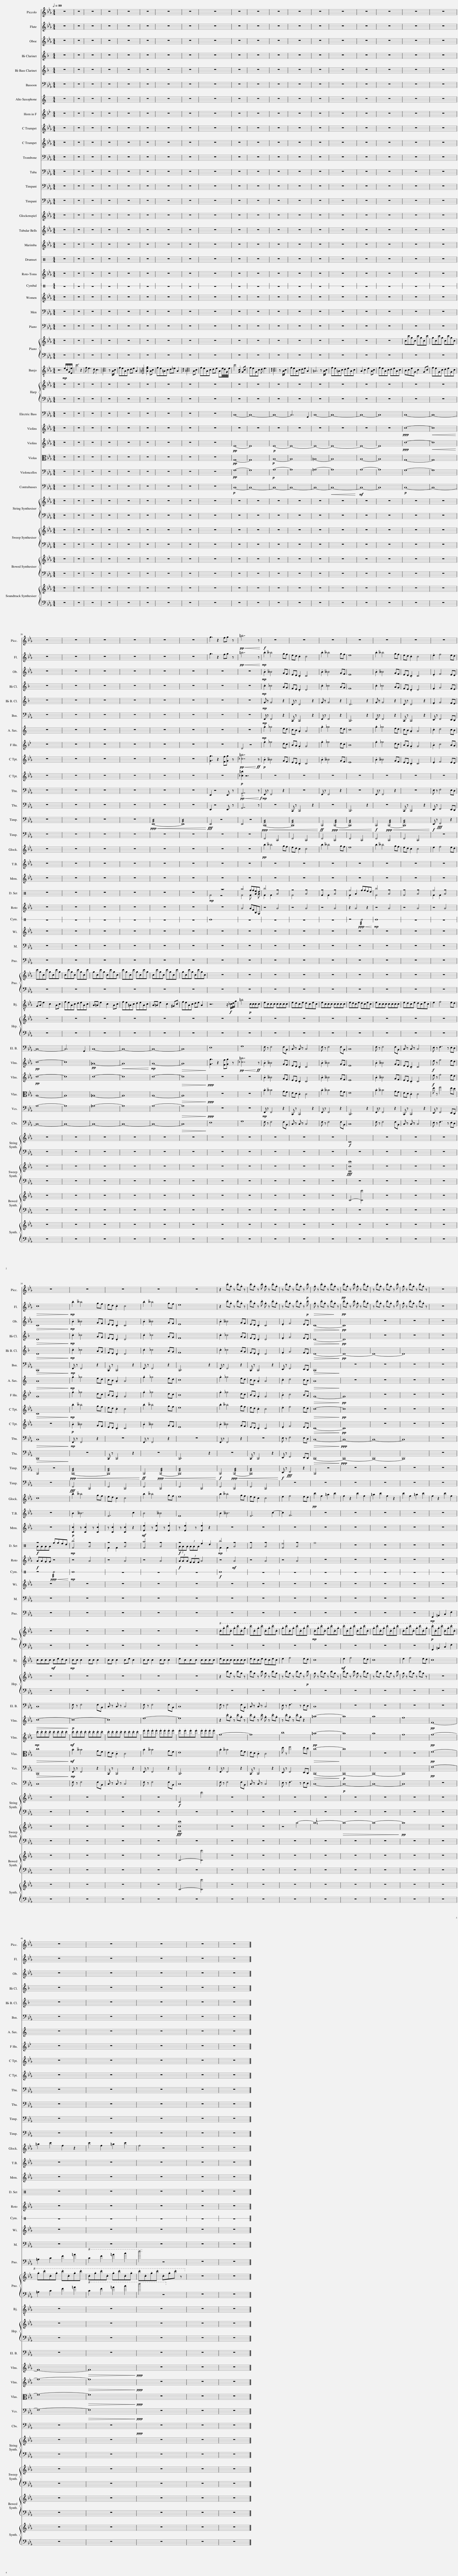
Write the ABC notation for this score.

X:1
%%score 1 2 3 4 5 6 7 8 9 10 11 12 13 14 15 16 17 ( 18 19 ) 20 21 22 { 23 | 24 } 25 26 27 28 29 30 31 32 33 34 35 36
L:1/8
Q:1/2=80
M:4/4
I:linebreak $
K:Eb
V:1 treble transpose=12
V:2 treble
V:3 treble
V:4 treble transpose=-2
V:5 treble transpose=-14
V:6 bass
V:7 treble transpose=-9
V:8 treble transpose=-7
V:9 treble
V:10 treble
V:11 bass
V:12 bass
V:13 bass
V:14 bass
V:15 treble transpose=24
V:16 treble
V:17 treble
V:18 perc
K:none
V:19 perc
K:none
V:20 treble
V:21 perc stafflines=1
K:none
V:22 bass
V:23 treble
V:24 bass
V:25 treble-8
V:26 treble
V:27 bass transpose=-12
V:28 treble
V:29 treble
V:30 alto
V:31 bass
V:32 bass transpose=-12
V:33 treble
V:34 treble
V:35 treble
V:36 treble
V:1
 z8 | z8 | z8 | z8 | z8 | %5
 z8 | z8 | z8 | z8 | z8 | %10
 z8 | z8 | z8 | z8 | z8 | %15
 z8 | z8 | z8 | z8 |$ z8 | %20
 z8 | z8 | z8 | z8 | z8 | %25
 g3 z2 fg z |!pp!!<(! =b7 z!<)! |!f! z8 | z8 | z8 | %30
 z8 | z8 | z8 | z8 |$ z8 | %35
 z8 | z8 | z8 | z8 | z2 .c'.g z .c'.g z | %40
 .c'.g z .c' .g z .c'.g | z .c'.g z .c'.g z!p! .c' | .g z .c'.g z .c'.g z |!pp! .c'.g z .c' .g z .c'.g | z .c'.g z .c'.g z .c' | %45
 .g z .c'.g z .c'.g z | z8 |$ z8 | z8 | z8 | %50
 z8 | z8 |] %52
V:2
 z8 | z8 | z8 | z8 | z8 | %5
 z8 | z8 | z8 | z8 | z8 | %10
 z8 | z8 | z8 | z8 | z8 | %15
 z8 | z8 | z8 | z8 |$ z8 | %20
 z8 | z8 | z8 | z8 | z8 | %25
 g3 z2 fg z |!pp!!<(! =b7 z!<)! |!mp! .b2 __b4 gf | ed .c2 c4 | .b2 __b4 gf | %30
 e8 | .b2 __b4 gf | ed .c2 c4 | .e2 f4 ed |$!>(! c8!>)! | %35
!mp! .b2 __b4 gf | ed .c2 c4 | .b2 __b4 gf | e8 | z2 .c'.g z .c'.g z | %40
 .c'.g z .c' .g z .c'.g | z .c'.g z .c'.g z!p! .c' |!>(! .g z .c'.g z .c'.g!>)! z | .c'!pp!.g z .c' .g z .c'.g | z .c'.g z .c'.g z .c' | %45
 .g z .c'.g z .c'.g z | z8 |$ z8 | z8 | z8 | %50
 z8 | z8 |] %52
V:3
 z8 | z8 | z8 | z8 | z8 | %5
 z8 | z8 | z8 | z8 | z8 | %10
 z8 | z8 | z8 | z8 | z8 | %15
 z8 | z8 | z8 | z8 |$ z8 | %20
 z8 | z8 | z8 | z8 | z8 | %25
 z8 | z8 |!mp! .B2 __B4 GF | ED .C2 C4 | .B2 __B4 GF | %30
 E8 | .B2 __B4 GF | ED .C2 C4 | .E2 F4 ED |$!>(! C8!>)! | %35
!mp! .B2 __B4 GF | ED .C2 C4 | .B2 __B4 GF | E8 | .B2 __B4 GF | %40
 ED .C2 C4 | .E2 F4 ED |!>(! C8-!>)! |!pp! C8 | z8 | %45
 z8 | z8 |$ z8 | z8 | z8 | %50
 z8 | z8 |] %52
V:4
[K:F] z8 | z8 | z8 | z8 | z8 | %5
 z8 | z8 | z8 | z8 | z8 | %10
 z8 | z8 | z8 | z8 | z8 | %15
 z8 | z8 | z8 | z8 |$ z8 | %20
 z8 | z8 | z8 | z8 | z8 | %25
 z8 | z8 |!mp! .c2 _c4 AG | FE .D2 D4 | .c2 _c4 AG | %30
 F8 | .c2 _c4 AG | FE .D2 D4 | .F2 G4 FE |$!>(! D8!>)! | %35
!mp! .c2 _c4 AG | FE .D2 D4 | .c2 _c4 AG | F8 | .c2 _c4 AG | %40
 FE .D2 D4 | .F2 G4 FE |!>(! D8-!>)! |!pp! D8 | z8 | %45
 z8 | z8 |$ z8 | z8 | z8 | %50
 z8 | z8 |] %52
V:5
[K:F] z8 | z8 | z8 | z8 | z8 | %5
 z8 | z8 | z8 | z8 | z8 | %10
 z8 | z8 | z8 | z8 | z8 | %15
 z8 | z8 | z8 | z8 |$ z8 | %20
 z8 | z8 | z8 | z8 | z8 | %25
 z8 | z8 |!mp! G z G4 z2 | D z D4 z2 | G z G4 z2 | %30
 D6 z2 | G z G4 z2 | D z D4 z2 | .F2 G4 FE |$!>(! D8!>)! | %35
!mp! .c2 _c4 AG | FE .D2 D4 | .c2 _c4 AG | F8 | .c2 _c4 AG | %40
 FE .D2 D4 | .F2 G4 FE |!>(! D8-!>)! |!pp! D8- | D8- | %45
 D8 | z8 |$ z8 | z8 | z8 | %50
 z8 | z8 |] %52
V:6
 z8 | z8 | z8 | z8 | z8 | %5
 z8 | z8 | z8 | z8 | z8 | %10
 z8 | z8 | z8 | z8 | z8 | %15
 z8 | z8 | z8 | z8 |$ z8 | %20
 z8 | z8 | z8 | z8 | z8 | %25
 z8 | z8 |!mp! F,, z F,,4 z2 | C,, z C,,4 z2 | F,, z F,,4 z2 | %30
 C,,6 z2 | F,, z F,,4 z2 | C,, z C,,4 z2 | E,, z F,,4 E,,D,, |$!>(! C,,8!>)! | %35
!mp! F,, z F,,4 z2 | C,, z C,,4 z2 | F,, z F,,4 z2 | C,,6 z2 | F,, z F,,4 z2 | %40
 C,, z C,,4 z2 | E,, z F,,4 E,,D,, |!>(! C,,8!>)! | z8 | z8 | %45
 z8 | z8 |$ z8 | z8 | z8 | %50
 z8 | z8 |] %52
V:7
[K:C] z8 | z8 | z8 | z8 | z8 | %5
 z8 | z8 | z8 | z8 | z8 | %10
 z8 | z8 | z8 | z8 | z8 | %15
 z8 | z8 | z8 | z8 |$ z8 | %20
 z8 | z8 | z8 | z8 | z8 | %25
 z8 | z8 |!mp! .g2 _g4 ed | cB .A2 A4 | .g2 _g4 ed | %30
 c8 | .g2 _g4 ed | cB .A2 A4 | .c2 d4 cB |$!>(! A8!>)! | %35
!mp! .g2 _g4 ed | cB .A2 A4 | .g2 _g4 ed | c8 | .g2 _g4 ed | %40
 cB .A2 A4 | .c2 d4 cB |!>(! A8!>)! | z8 | z8 | %45
 z8 | z8 |$ z8 | z8 | z8 | %50
 z8 | z8 |] %52
V:8
[K:Bb] z8 | z8 | z8 | z8 | z8 | %5
 z8 | z8 | z8 | z8 | z8 | %10
 z8 | z8 | z8 | z8 | z8 | %15
 z8 | z8 | z8 | z8 |$ z8 | %20
 z8 | z8 | z8 | z8 | z8 | %25
 z8 | D4 z4 | .f2 _f4 dc | BA .G2 G4 | .f2 _f4 dc | %30
 B8 | .f2 _f4 dc | BA .G2 G4 | .B2 c4 BA |$ G8 | %35
 .f2 _f4 dc | BA .G2 G4 | .f2 _f4 dc | B8 | .f2 _f4 dc | %40
 BA .G2 G4 | .B2 c4 BA |!>(! G8-!>)! |!pp! G8 | z8 | %45
 z8 | z8 |$ z8 | z8 | z8 | %50
 z8 | z8 |] %52
V:9
 z8 | z8 | z8 | z8 | z8 | %5
 z8 | z8 | z8 | z8 | z8 | %10
 z8 | z8 | z8 | z8 | z8 | %15
 z8 | z8 | z8 | z8 |$ z8 | %20
 z8 | z8 | z8 | z8 | z8 | %25
 [Gg]3 z2 [Ff][Gg] z |!pp!!<(! [_c=b]7!<)!!ff! z |!p! .B2 __B4 GF | ED .C2 C4 | .B2 __B4 GF | %30
 E8 | .B2 __B4 GF | ED .C2 C4 | .E2 F4 ED |$!>(! C8!>)! | %35
!mp! .b2 __b4 gf | ed .c2 c4 | .b2 __b4 gf | e8 | .b2 __b4 gf | %40
 ed .c2 c4 | .e2 f4 ed |!>(! c8-!>)! |!pp! c8 | z8 | %45
 z8 | z8 |$ z8 | z8 | z8 | %50
 z8 | z8 |] %52
V:10
 z8 | z8 | z8 | z8 | z8 | %5
 z8 | z8 | z8 | z8 | z8 | %10
 z8 | z8 | z8 | z8 | z8 | %15
 z8 | z8 | z8 | z8 |$ z8 | %20
 z8 | z8 | z8 | z8 | z8 | %25
 z8 |!p! [_c=b]2 z6 | z8 | z8 | z8 | %30
 z8 | z8 | z8 | z8 |$ z8 | %35
!p! .B2 __B4 GF | ED .C2 C4 | .B2 __B4 GF | E8 | .B2 __B4 GF | %40
 ED .C2 C4 | .E2 F4 ED |!>(! C8-!>)! |!pp! C8 | z8 | %45
 z8 | z8 |$ z8 | z8 | z8 | %50
 z8 | z8 |] %52
V:11
 z8 | z8 | z8 | z8 | z8 | %5
 z8 | z8 | z8 | z8 | z8 | %10
 z8 | z8 | z8 | z8 | z8 | %15
 z8 | z8 | z8 | z8 |$ z8 | %20
 z8 | z8 | z8 | z8 | z8 | %25
 E,,2 z4 E,, z |!pp!!<(! !>!G,,7!f! z!<)! |!mp! F,, z F,,4 z2 | z8 | F,, z F,,4 z2 | %30
 z8 | F,, z F,,4 z2 | z8 | E, z F,4 E,D, |$!>(! C,8!>)! | %35
!mp! F,, z F,,4 z2 | z8 | F,, z F,,4 z2 | z8 | F,, z F,,4 z2 | %40
 z8 | E, z F,4 E,D, |!>(! C,8-!>)! |!ppp! C,8- | C,8- | %45
 C,8 | z8 |$ z8 | z8 | z8 | %50
 z8 | z8 |] %52
V:12
 z8 | z8 | z8 | z8 | z8 | %5
 z8 | z8 | z8 | z8 | z8 | %10
 z8 | z8 | z8 | z8 | z8 | %15
 z8 | z8 | z8 | z8 |$ z8 | %20
 z8 | z8 | z8 | z8 | z8 | %25
 E,,2 z4 E,, z | G,,7 z | z8 | C,, z C,,4 z2 | z8 | %30
 C,,6 z2 | z8 | C,, z C,,4 z2 | E,, z F,,4 E,,D,, |$!>(! C,,8!>)! | %35
 z8 | C,, z C,,4 z2 | z8 | C,,6 z2 | z8 | %40
 C,, z C,,4 z2 | E,, z F,,4 E,,D,, |!>(! C,,8-!>)! |!ppp! C,,8- | C,,8- | %45
 C,,8 | z8 |$ z8 | z8 | z8 | %50
 z8 | z8 |] %52
V:13
 z8 | z8 | z8 | z8 | z8 | %5
 z8 | z8 | z8 | z8 | z8 | %10
 z8 | z8 | z8 | z8 | z8 | %15
 z8 | z8 | z8 | z8 |$ z8 | %20
 z8 | z8 | z8 |!ppp!!<(! !///!E,,8- | !///!E,,8!<)! | %25
!fff! E,,4 z4 | E,,4 z4 |!ppp!!<(! !///!C,,8- | !///!C,,8!<)! |!ff! C,,4!ppp!!<(! !///!C,,4- | %30
 !///!C,,8!<)! |!f! C,,4!ppp!!<(! !///!C,,4- | !///!C,,8!<)! |!f! E,, z!fff! F,,4 z2 |$ C,,4 z4 | %35
!ppp!!<(! !///!C,,8- | !///!C,,8!<)! |!ff! C,,4!ppp!!<(! !///!C,,4- | !///!C,,8!<)! |!f! C,,4!ppp!!<(! !///!C,,4- | %40
 !///!C,,8!<)! |!f! E,, z!fff! F,,4 z2 | C,,4 z4 | z8 | z8 | %45
 z8 | z8 |$ z8 | z8 | z8 | %50
 z8 | z8 |] %52
V:14
 z8 | z8 | z8 | z8 | z8 | %5
 z8 | z8 | z8 | z8 | z8 | %10
 z8 | z8 | z8 | z8 | z8 | %15
 z8 | z8 | z8 | z8 |$ z8 | %20
 z8 | z8 | z8 | z8 | z8 | %25
 z8 | z8 | F,,4 C,,4 | F,,4 C,,4 | F,,4 C,,4 | %30
 F,,4 C,,4 | F,,4 C,,4 | F,,4 C,,4 | z8 |$ z8 | %35
!fff! F,,4 C,,4 | F,,4 C,,4 | F,,4 C,,4 | F,,4 C,,4 | F,,4 C,,4 | %40
 F,,4 C,,4 | z8 | z8 | z8 | z8 | %45
 z8 | z8 |$ z8 | z8 | z8 | %50
 z8 | z8 |] %52
V:15
 z8 | z8 | z8 | z8 | z8 | %5
 z8 | z8 | z8 | z8 | z8 | %10
 z8 | z8 | z8 | z8 | z8 | %15
 z8 | z8 | z8 | z8 |$ z8 | %20
 z8 | z8 | z8 | z8 | z8 | %25
 z8 | z8 |!pp! b2 __b4 gf | ed c2 c4 | b2 __b4 gf | %30
 e8 | b2 __b4 gf | ed c2 c4 | e2 f4 ed |$ c8 | %35
 b2 __b4 gf | ed c2 c4 | b2 __b4 gf | e8 | b2 __b4 gf | %40
 ed c2 c4 | e2 f4 ed |!pp! c'2 f2 =a2 c'2 | f2 z2 c'2 f2 | =a2 c'2 f2 z2 | %45
 c'2 f2 =a2 c'2 | f2 z2 c'2 f2 |$ =a2 c'2 f2 z2 | c'2 f2 =a2 c'2 | f4 z4 | %50
 z8 | z8 |] %52
V:16
 z8 | z8 | z8 | z8 | z8 | %5
 z8 | z8 | z8 | z8 | z8 | %10
 z8 | z8 | z8 | z8 | z8 | %15
 z8 | z8 | z8 | z8 |$ z8 | %20
 z8 | z8 | z8 | z8 | z8 | %25
 z8 | z8 | z8 | z8 | z8 | %30
 z8 | z8 | z8 | z8 |$ z8 | %35
 B2 __B6 | E6 c2 | B4 __B4 | E8 | B2 __B6 | %40
 E6 c2- | c2 F6 | z8 | z8 | z8 | %45
 z8 | z8 |$ z8 | z8 | z8 | %50
 z8 | z8 |] %52
V:17
 z8 | z8 | z8 | z8 | z8 | %5
 z8 | z8 | z8 | z8 | z8 | %10
 z8 | z8 | z8 | z8 | z8 | %15
 z8 | z8 | z8 | z8 |$ z8 | %20
 z8 | z8 | z8 | z8 | z8 | %25
 z8 | z8 | z8 | z8 | z8 | %30
 z8 | z8 | z8 | z8 |$ z8 | %35
!p! [Cc]2 z [Cc]2 z [Cc]2 | z [Cc]2 z [Cc]2 z2 |!mf! [Ee]2 z [Ee]2 z [Ee]2 | z [Ee]2 z [Ee]2 z2 | z8 | %40
 z8 | z8 | z8 | z8 | z8 | %45
 z8 | z8 |$ z8 | z8 | z8 | %50
 z8 | z8 |] %52
V:18
[K:C] z8 | z8 | z8 | z8 | z8 | %5
 z8 | z8 | z8 | z8 | z8 | %10
 z8 | z8 | z8 | z8 | z8 | %15
 z8 | z8 | z8 | z8 |$ z8 | %20
 z8 | z8 | z8 | z8 | z8 | %25
!mp! z8 | ^a4 ff[Ae]d | ^b4 z4 | z4 z4 | z4 z4 | %30
 ^f4 ffed | ^b4 z4 | z4 z4 | ^f4 z4 |$!f! z4 ffed | %35
!mp! ^b4 z4 | z4 z4 | ^a4 z4 |!f! z4 e2 d2 |!mp! ^b4 z4 | %40
 z4 z4 | ^e4 z4 | ^f8 | z8 | z8 | %45
 z8 | z8 |$ z8 | z8 | z8 | %50
 z8 | z8 |] %52
V:19
[K:C] x8 | x8 | x8 | x8 | x8 | %5
 x8 | x8 | x8 | x8 | x8 | %10
 x8 | x8 | x8 | x8 | x8 | %15
 x8 | x8 | x8 | x8 |$ x8 | %20
 x8 | x8 | x8 | x8 | x8 | %25
 F4 z4 | F4 F x2 A | F2 F2 A4 | F4 A4 | F2 F2 A4 | %30
 F2 A2 x4 | F4 A4 | F4 A4 | F2 F2 A4 |$ AAAA x4 | %35
 F4 A4 | F2 F2 A4 | F4 A4 | (3AAA (3AAA x4 | F2 F2 A4 | %40
 F4 A4 | F4 A4 | x8 | x8 | x8 | %45
 x8 | x8 |$ x8 | x8 | x8 | %50
 x8 | x8 |] %52
V:20
 z8 | z8 | z8 | z8 | z8 | %5
 z8 | z8 | z8 | z8 | z8 | %10
 z8 | z8 | z8 | z8 | z8 | %15
 z8 | z8 | z8 | z8 |$ z8 | %20
 z8 | z8 | z8 | z8 | z8 | %25
 z8 | A4 AFB,G, | z4 A4 | z4 A4 | z4 A4 | %30
 z2 A4 z2 | z4 A4 | z4 A4 | z4 A4 |$!f! AAGG z4 | %35
 z4 A4 | z4 A4 | z4 A4 |!f! (3AAA (3FFF A4 | z4!mf! A4 | %40
 z4 A4 | z4 A4 | z8 | z8 | z8 | %45
 z8 | z8 |$ z8 | z8 | z8 | %50
 z8 | z8 |] %52
V:21
[K:C] z8 | z8 | z8 | z8 | z8 | %5
 z8 | z8 | z8 | z8 | z8 | %10
 z8 | z8 | z8 | z8 | z8 | %15
 z8 | z8 | z8 | z8 |$ z8 | %20
 z8 | z8 | z8 | z8 | z8 | %25
 E8 | z8 | z8 | z8 | z8 | %30
 z4!ppp!!<(! !///!E4!<)! |!mp! E8 | z8 | z8 |$ z4!ppp!!<(! !///!E4!<)! | %35
!mp! E8 | z8 | z8 | z8 |!f! E8 | %40
 z8 | z8 | z8 | z8 | z8 | %45
 z8 | z8 |$ z8 | z8 | z8 | %50
 z8 | z8 |] %52
V:22
 z8 | z8 | z8 | z8 | z8 | %5
 z8 | z8 | z8 | z8 | z8 | %10
 z8 | z8 | z8 | z8 | z8 | %15
 z8 | z8 | z8 | z8 |$ z8 | %20
 z8 | z8 | z8 | z8 | z8 | %25
 z8 | z8 | z8 | z8 | z8 | %30
 z8 | z8 | z8 | z8 |$ z8 | %35
 z8 | z8 | z8 | z8 | z8 | %40
 z8 | z8 | z8 | z8 | z8 | %45
 z8 |!mp! F,,2 =A,,2 C,2 F,2 |$ =A,2 C2 F2 =A2 |!8va(! c2 f2 =a2 c'2 | f'4!8va)! z4 | %50
 z8 | z8 |] %52
V:23
 z8 | z8 | z8 | z8 | z8 | %5
 z8 | z8 | z8 | z8 | z8 | %10
 z8 | z8 | z8 | z8 | z8 | %15
 z8 | z8 | cc'gc c'gcc' | gcc'g cc'gc |$ c'gcc' gcc'g | %20
 cc'gc c'gcc' | gcc'g cc'gc | c'gcc' gcc'g | cc'gc c'gcc' | gcc'g cc'gc | %25
 z8 | z8 | z8 | z8 | z8 | %30
 z8 | z8 | z8 | z8 |$ z8 | %35
 z8 | z8 | z8 | z8 |!8va(! .c'.g'.c''.c' .g'.c''.c'.g' | %40
 .c''.c'.g'.c'' .c'.g'.c''.c' | .g'.c''.c'.g' .c''.c'.g'.c'' |!mp! .c'.g'.c''.c' .g'.c''.c'.g' | .c''.c'.g'.c'' .c'.g'.c''.c' | .g'.c''.c'.g' .c''.c'.g'.c'' | %45
 .c'.g'.c''.c' .g'.c''.c'.g' |!p! .c''.c'.g'.c'' .c'.g'.c''.c' |$ .g'.c''.c'.g' .c''.c'.g'.c'' | .c'.g'.c''.c' .g'.c''.c'.g' | .c''.c'.g'.c'' .c'.g'.c'' z!8va)! | %50
 z8 | z8 |] %52
V:24
 z8 | z8 | z8 | z8 | z8 | %5
 z8 | z8 | z8 | z8 | z8 | %10
 z8 | z8 | z8 | z8 | z8 | %15
 z8 | z8 | z8 | z8 |$ z8 | %20
 z8 | z8 | z8 | z8 | z8 | %25
 z8 | z8 | z8 | z8 | z8 | %30
 z8 | z8 | z8 | z8 |$ z8 | %35
 z8 | z8 | z8 | z8 | z8 | %40
 z8 | z8 | z8 | z8 | z8 | %45
 z8 | F,,2 =A,,2 C,2 F,2 |$ =A,2 C2 F2 =A2 |!8va(! c2 f2 =a2 c'2 | f'4 z4!8va)! | %50
 z8 | z8 |] %52
V:25
 z6!mp! e/c/G/[Ee]/ | c'6 z2 | f e3 d c3 | [Ace]6 z A/c/ | feAc de A2 | %5
 [E=Ace]4 [Aeg]2 Ac | fe=Ac d_e A2 | !arpeggio![_Ace]6 Ac | feAc de Ae/4d/4G/4e/4 | c'4 [Gc]2 Gc | %10
 feGc d e3 | !arpeggio![Ace]6 z A/c/ | feAc de A2 | =A6 z A/c/ | fe=Ac deAc | %15
 A2 c2 e2 Ac | feAc deAc | BceG c2 Gc | feGc deGc |$ GA e2 c2 Ac | %20
 feAc deAc | A=A e2 c2 Ac | fe=Ac deAc | A=A e2 c2 ^Gc | feAc de A2 | %25
 z6 z/!f! _c/d/g/ | =b4!p! cccc | eccc cccc | edce dcec | eccc cccc | %30
 edce dcec | eccc cccc | edce dcec | e2 f4 ed |$ cccc!mf! cedc | %35
!mp! cc c2 cc c2 | cc c2 ce c2 | cc c2 cc c2 | eccc cccc | eccc cccc | %40
 edce dcec | e2 f4 ed | c8 |!mf! e2 f4 ed | c8 | %45
 e2 f4 ed | c8 |$ z8 | z8 | z8 | %50
 z8 | z8 |] %52
V:26
 z8 | z8 | z8 | z8 | z8 | %5
 z8 | z8 | z8 | z8 | z8 | %10
 z8 | z8 | z8 | z8 | z8 | %15
 z8 | z8 | z8 | z8 |$ z8 | %20
 z8 | z8 | z8 | z8 | z8 | %25
 z8 | z8 | z8 | z8 | z8 | %30
 z8 | z8 | z8 | z8 |$ z8 | %35
 z8 | z8 | z8 | z8 | z2 c'g z c'g z | %40
 c'g z c' g z c'g | z c'g z c'g z!p! c' | g z c'g z c'g z | c'g z c' g z c'g | z c'g z c'g z c' | %45
 g z c'g z c'g z | z8 |$ z8 | z8 | z8 | %50
 z8 | z8 |] %52
V:27
 z8 | z8 | z8 | z8 | z8 | %5
 z8 | z8 | z8 | z8 | C,8- | %10
 C,8- | C,8- | C,6 G,,2 | C,8- | C,8- | %15
 C,8- | C,8 | C,8- | C,8- |$ C,8- | %20
 C,6 G,,2 | C,8- | C,8- | C,8- | C,8 | %25
 E,8 | G,8 | F, z F,4 F,B,, | C, z C, z C,4 | F, z F,4 F,B,, | %30
 C,8 | F, z F,4 F,B,, | C, z C, z C,4 | E, z F,3 z E,D, |$ C,8 | %35
 F, z F,4 F,B,, | C, z C, z C,4 | F, z F,4 F,B,, | C,8 | F, z F,4 F,B,, | %40
 C, z C, z C,4 | E, z F,3 z E,D, | C,8 | z8 | z8 | %45
 z8 | z8 |$ z8 | z8 | z8 | %50
 z8 | z8 |] %52
V:28
 z8 | z8 | z8 | z8 | z8 | %5
 z8 | z8 | z8 | z8 | z8 | %10
 z8 | z8 | z8 | z8 | z8 | %15
 z8 | z8 |!ppp! c8- |!<(! c8!<)! |$!pp! c8- | %20
 c8 |!pp! =A8- |!<(! A8!<)! |!mp! A8- |!>(! A8!>)! | %25
 [Gg]3 z2 [Ff][Gg] z |!pp!!<(! [_c=b]7!<)!!ff! z | .B2 __B4 GF | ED .C2 C4 | .B2 __B4 GF | %30
 E8 | .B2 __B4 GF | ED .C2 C4 |!f! e z f4 ed |$!>(! c8-!>)! | %35
!p! c8- | c8 | e8- | e8 | z2 .c'.g z .c'.g z | %40
 .c'.g z .c' .g z .c'.g | z .c'.g z .c'.g z2 | =a8- | a8 | a8 | %45
 f8 |!pp! F8- |$ F8- |!>(! F8!>)! |!ppp! z8 | %50
 z8 | z8 |] %52
V:29
 z8 | z8 | z8 | z8 | z8 | %5
 z8 | z8 | z8 | z8 |!pp! E8- | %10
 E8 |!p! E8- | E8- | E8- | E8- | %15
 E8- | E8 |!ppp! c8- |!<(! c8!<)! |$!pp! c8- | %20
 c8 | c8- | c8 | c8- |!>(! c8!>)! | %25
!ppp! z8 | z8 | .B2 __B4 GF | ED .C2 C4 | .B2 __B4 GF | %30
 E8 | .B2 __B4 GF | ED .C2 C4 |!f! e z f4 ed |$!mp! .c'.c'.c'.c' .c'.c'.c'.c' | %35
!mf! .c'.c'.c'.c' .c'.c'.c'.c' | .c'.c'.c'.c' .c'.c'.c'.c' | .e'.e'.e'.e' .e'.e'.e'.e' | .e'.e'.e'.e' .e'.e'.e'.e' | f8- | %40
 f8 | b8 |!pp! =a8- | a8 | a8 | %45
 f8 |!pp! f8- |$ f8- |!>(! f8!>)! |!ppp! z8 | %50
 z8 | z8 |] %52
V:30
 z8 | z8 | z8 | z8 | z8 | %5
 z8 | z8 | z8 | z8 |!pp! G,8- | %10
 G,8 |!p! A,8- | A,8 | =A,8- | A,8 | %15
 A,8- | A,8 | G,8- | G,8 |$ A,8- | %20
 A,8 | =A,8- | A,8 | A,8- |!>(! A,8!>)! | %25
!ppp! z8 | z8 | .B2 __B4 GF | ED .C2 C4 | .B2 __B4 GF | %30
 E8 | .B2 __B4 GF | ED .C2 C4 | e z f4 ed |$!>(! c8!>)! | %35
!mf! .B2 __B4 GF | ED .C2 C4 | .B2 __B4 GF | E8 | .B2 __B4 GF | %40
 ED .C2 C4 | e z f4 ed |!>(! c8-!>)! | c8 | z8 | %45
 z8 |!pp! F8- |$ F8- |!>(! F8!>)! |!ppp! z8 | %50
 z8 | z8 |] %52
V:31
 z8 | z8 | z8 | z8 | z8 | %5
 z8 | z8 | z8 | z8 |!pp! G,8- | %10
 G,8 |!p! A,8- | A,8 | =A,8- | A,8 | %15
 A,8- | A,8 | G,8- | G,8 |$ A,8- | %20
 A,8 | =A,8- | A,8 | A,8- |!>(! A,8!>)! | %25
!ppp! z8 | z8 |!mp! F,, z F,,4 z2 | C,, z C,,4 z2 | F,, z F,,4 z2 | %30
 C,,6 z2 | F,, z F,,4 z2 | C,, z C,,4 z2 | E,, z F,,4 E,,D,, |$!>(! C,,8!>)! | %35
!mp! F,, z F,,4 z2 | C,, z C,,4 z2 | F,, z F,,4 z2 | C,,6 z2 | F,, z F,,4 z2 | %40
 C,, z C,,4 z2 | E,, z F,,4 E,,D,, |!>(! C,,8-!>)! |!p! C,,8- | C,,8- | %45
 C,,8 |!pp! F,8- |$ F,8- |!>(! F,8!>)! |!ppp! z8 | %50
 z8 | z8 |] %52
V:32
 z8 | z8 | z8 | z8 | z8 | %5
 z8 | z8 | z8 | z8 |!p! C,8- | %10
 C,8- | C,8- | C,8- | C,8- |!<(! C,8-!<)! | %15
!mf! C,8- | C,8 |!p! C,8- | C,8- |$ C,8- | %20
 C,8- | C,8- | C,8- | C,8- |!>(! C,8!>)! | %25
 E,8 | G,8 | F, z F,4 F,B,, | C, z C, z C,4 | F, z F,4 F,B,, | %30
 C,8 | F, z F,4 F,B,, | C, z C, z C,4 | E, z F,3 z E,D, |$ C,8 | %35
 F, z F,4 F,B,, | C, z C, z C,4 | F, z F,4 F,B,, | C,8 | F, z F,4 F,B,, | %40
 C, z C, z C,4 | E, z F,3 z E,D, | C,8- |!p! C,8- | C,8- | %45
 C,8 | z8 |$ z8 | z8 |!ppp! z8 | %50
 z8 | z8 |] %52
V:33
 z8 | z8 | z8 | z8 | z8 | %5
 z8 | z8 | z8 | z8 | z8 | %10
 z8 | z8 | z8 | z8 | z8 | %15
 z8 | z8 | z8 | z8 |$ z8 | %20
 z8 | z8 | z8 | z8 | z8 | %25
 z8 | z8 | z8 | z8 | z8 | %30
!f! C8 | z8 | z8 | z8 |$ z8 | %35
 z8 | z8 | z8 |!f! C4 c'4 | z8 | %40
 z8 | z8 | z8 | z8 | z8 | %45
 z8 | z8 |$ z8 | z8 | z8 | %50
 z8 | z8 |] %52
V:34
 z8 | z8 | z8 | z8 | z8 | %5
 z8 | z8 | z8 | z8 | z8 | %10
 z8 | z8 | z8 | z8 | z8 | %15
 z8 | z8 | z8 | z8 |$ z8 | %20
 z8 | z8 | z8 | z8 | z8 | %25
 z8 | z8 | z8 | z8 | z8 | %30
!fff! [Ccc']8 | z8 | z8 | z8 |$ z8 | %35
 z8 | z8 | z8 |!fff! [Ccc']8 | z8 | %40
 z8 | z4 a4- | a8- |!>(! a8- | a8-!>)! | %45
!pp! a8 | z8 |$ z8 | z8 | z8 | %50
 z8 | z8 |] %52
V:35
 z8 | z8 | z8 | z8 | z8 | %5
 z8 | z8 | z8 | z8 | z8 | %10
 z8 | z8 | z8 | z8 | z8 | %15
 z8 | z8 | z8 | z8 |$ z8 | %20
 z8 | z8 | z8 | z8 | z8 | %25
 z8 | z8 | z8 | z8 | z8 | %30
 C4- [Cc']4 | z8 | z8 | z8 |$ z8 | %35
 z8 | z8 | z8 | C4- [Cc']4 | z8 | %40
 z8 | z8 | z8 | z8 | z8 | %45
 z8 | z8 |$ z8 | z8 | z8 | %50
 z8 | z8 |] %52
V:36
 z8 | z8 | z8 | z8 | z8 | %5
 z8 | z8 | z8 | z8 | z8 | %10
 z8 | z8 | z8 | z8 | z8 | %15
 z8 | z8 | z8 | z8 |$ z8 | %20
 z8 | z8 | z8 | z8 | z8 | %25
 z8 | z8 | z8 | z8 | z8 | %30
 z8 | z8 | z8 | z8 |$ z8 | %35
 z8 | z8 | z8 | C4- [Cc']4 | z8 | %40
 z8 | z8 | z8 | z8 | z8 | %45
 z8 | z8 |$ z8 | z8 | z8 | %50
 z8 | z8 |] %52
